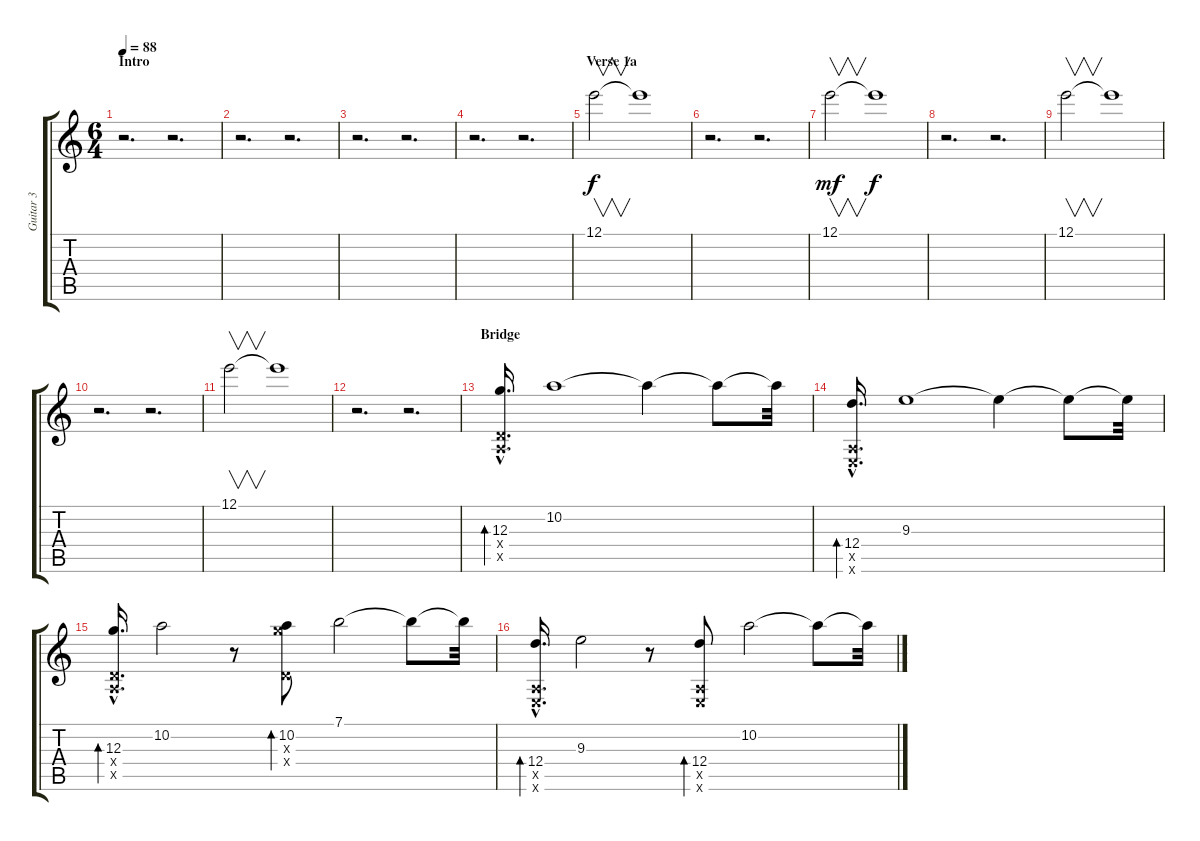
\track ("Guitar 3" "Guitar 3") {instrument electricguitarjazz}
\staff {score tabs}
\tuning (E4 B3 G3 D3 A2 E2) {hide}
\ts (6 4)
\section ("" "Intro")
\tempo 88
\clef g2
\ks c
r.2{d dy f instrument electricguitarjazz} r.2{d} |
r.2{d} r.2{d} |
r.2{d} r.2{d} |
r.2{d} r.2{d} |
\section ("" "Verse 1a")
12.1.2{v} 12.1{t}.1 |
r.2{d} r.2{d} |
12.1.2{v dy mf} 12.1{t}.1{dy f} |
r.2{d} r.2{d} |
12.1.2{v} 12.1{t}.1 |
r.2{d} r.2{d} |
12.1.2{v} 12.1{t}.1 |
r.2{d} r.2{d} |
\section ("" "Bridge")
(12.3{hac} 0.4{hac x} 0.5{hac x}).16{d bd 240 instrument acousticguitarsteel} 10.2.1 10.2{t}.4 10.2{t}.8 10.2{t}.32 |
(12.4{hac} 0.5{hac x} 0.6{hac x}).16{d bd 240} 9.3.1 9.3{t}.4 9.3{t}.8 9.3{t}.32 |
(12.3{hac} 0.4{hac x} 0.5{hac x}).16{d bd 240} 10.2.2 r.8 (10.2 12.3{x} 0.4{x}).8{bd 240} 7.1.2 7.1{t}.8 7.1{t}.32 |
(12.4{hac} 0.5{hac x} 0.6{hac x}).16{d bd 240} 9.3.2 r.8 (12.4 0.5{x} 0.6{x}).8{bd 240} 10.2.2 10.2{t}.8 10.2{t}.32
